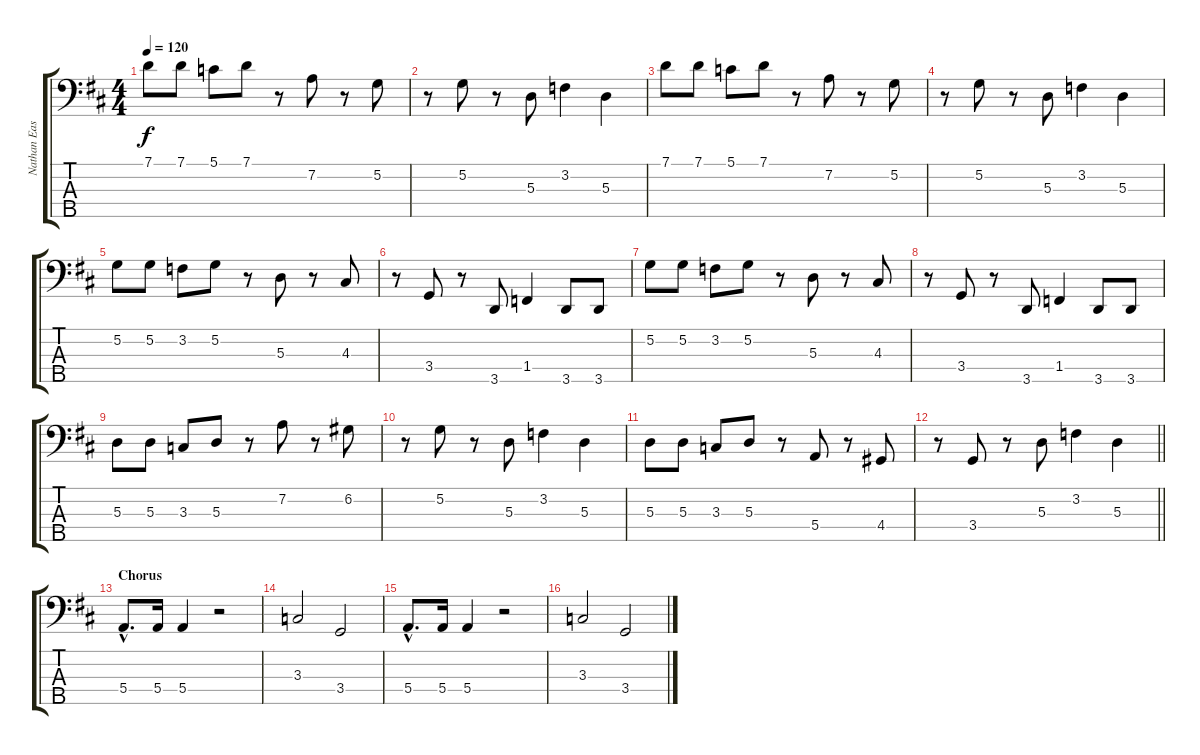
\track ("Nathan East Bass" "Nathan Eas") {instrument electricbassfinger}
\staff {score tabs}
\tuning (G2 D2 A1 E1 B0) {hide}
\ts (4 4)
\tempo 120
\clef f4
\ks d
7.1.8{dy f} 7.1.8 5.1.8 7.1.8 r.8 7.2.8 r.8 5.2.8 |
r.8 5.2.8 r.8 5.3.8 3.2.4 5.3.4 |
7.1.8 7.1.8 5.1.8 7.1.8 r.8 7.2.8 r.8 5.2.8 |
r.8 5.2.8 r.8 5.3.8 3.2.4 5.3.4 |
5.2.8 5.2.8 3.2.8 5.2.8 r.8 5.3.8 r.8 4.3.8 |
r.8 3.4.8 r.8 3.5.8 1.4.4 3.5.8 3.5.8 |
5.2.8 5.2.8 3.2.8 5.2.8 r.8 5.3.8 r.8 4.3.8 |
r.8 3.4.8 r.8 3.5.8 1.4.4 3.5.8 3.5.8 |
5.3.8 5.3.8 3.3.8 5.3.8 r.8 7.2.8 r.8 6.2.8 |
r.8 5.2.8 r.8 5.3.8 3.2.4 5.3.4 |
5.3.8 5.3.8 3.3.8 5.3.8 r.8 5.4.8 r.8 4.4.8 |
\barLineRight lightlight
r.8 3.4.8 r.8 5.3.8 3.2.4 5.3.4 |
\section ("" "Chorus")
5.4{hac}.8{d} 5.4.16 5.4.4 r.2 |
3.3.2 3.4.2 |
5.4{hac}.8{d} 5.4.16 5.4.4 r.2 |
3.3.2 3.4.2
